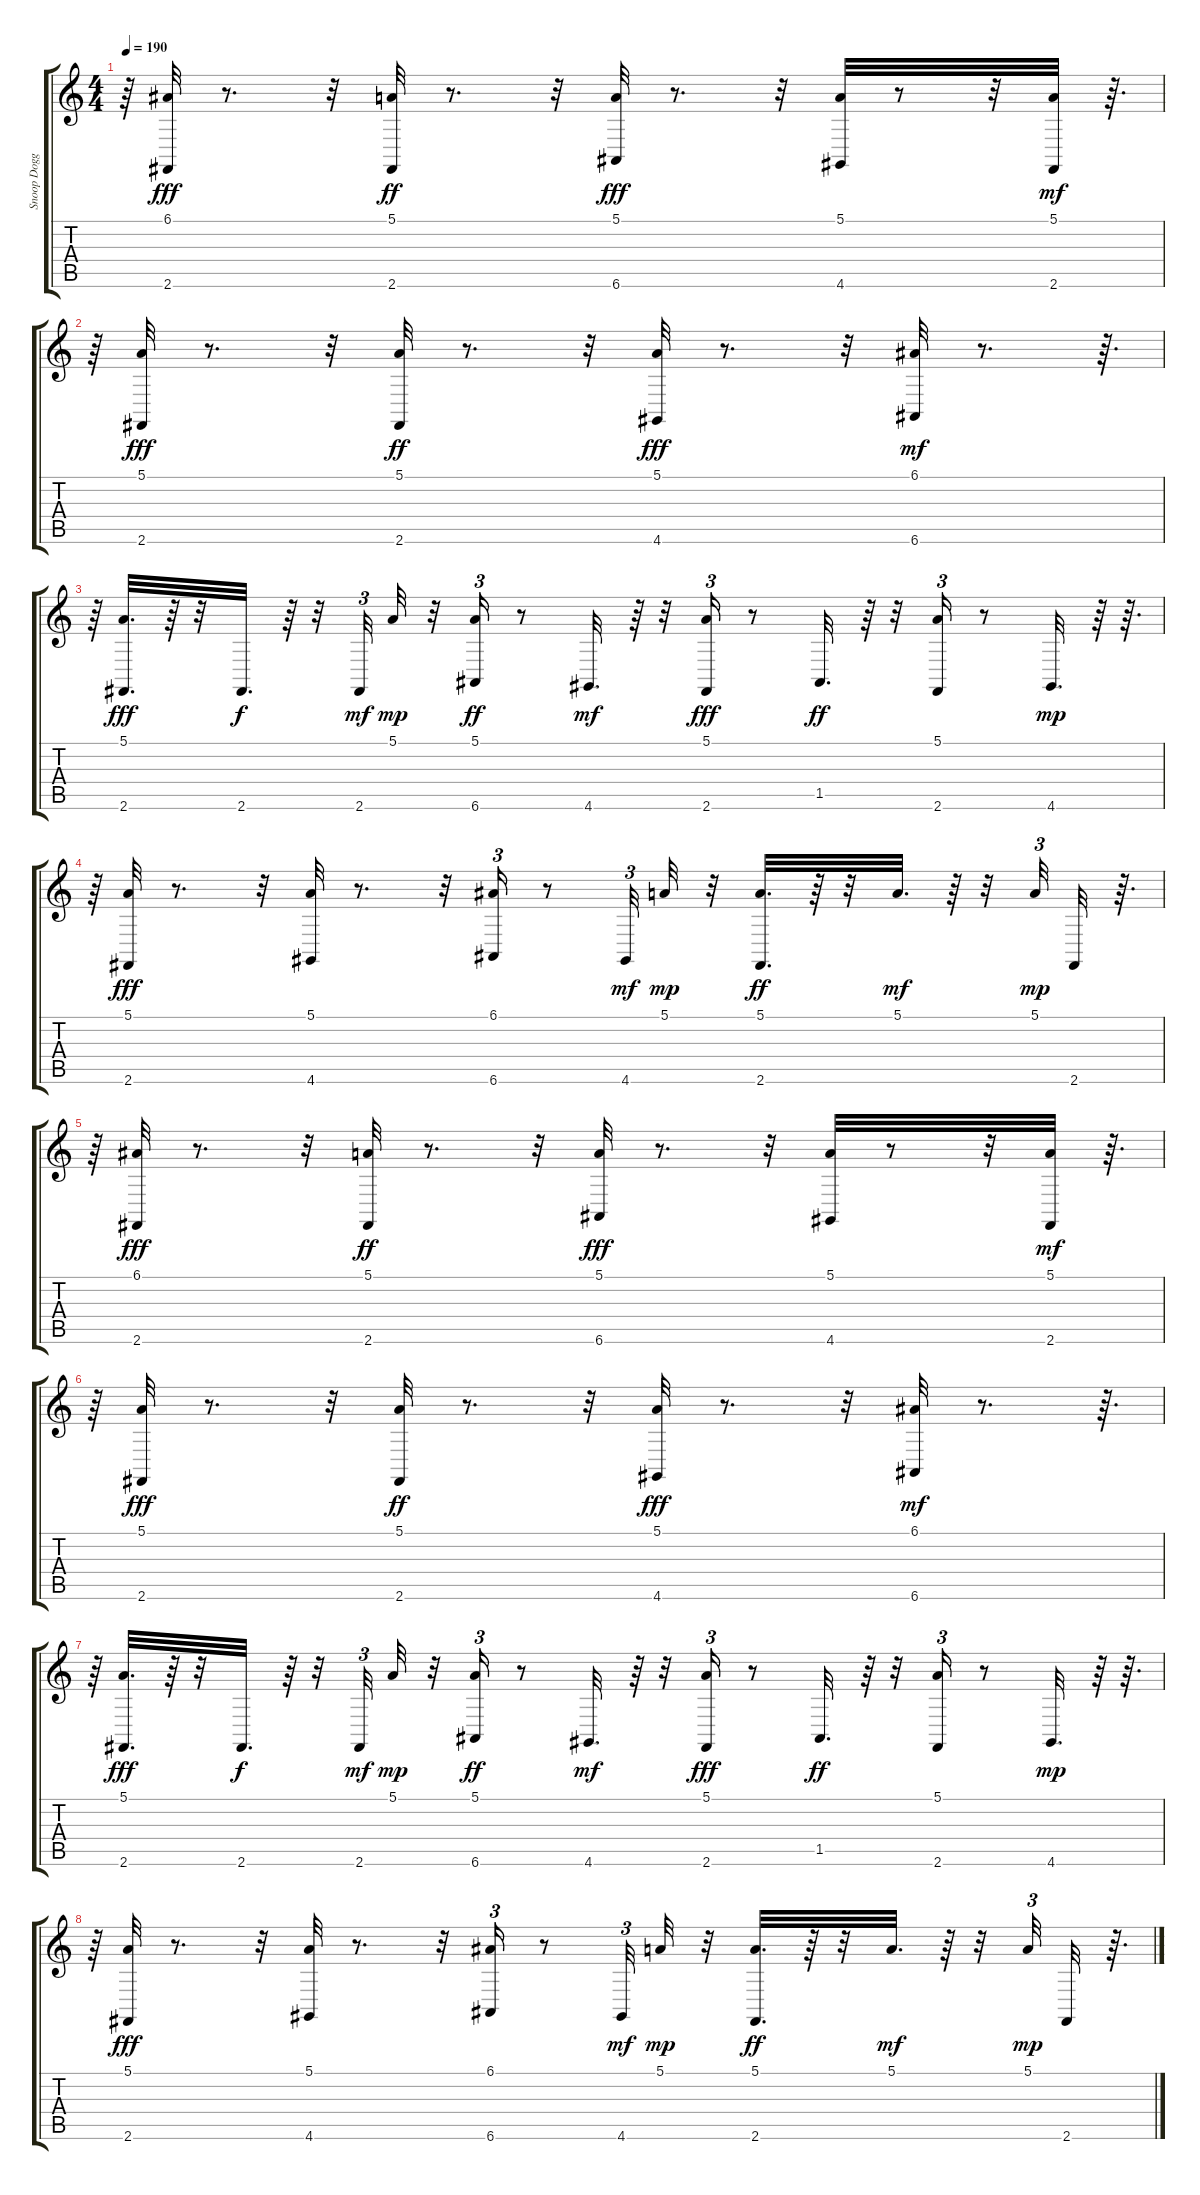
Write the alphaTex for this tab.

\track ("Snoop Dogg" "Snoop Dogg") {instrument acousticgrandpiano}
\staff {score tabs}
\tuning (E4 B3 G3 D3 A2 E2) {hide}
\ts (4 4)
\tempo 190
\clef g2
\ks c
r.64{dy mp} (6.1 2.6).32{dy fff} r.8{d} r.32 (5.1 2.6).32{dy ff} r.8{d} r.32 (5.1 6.6).32{dy fff} r.8{d} r.32 (5.1 4.6).32 r.8 r.32 (5.1 2.6).32{dy mf} r.64{d} |
r.64 (5.1 2.6).32{dy fff} r.8{d} r.32 (5.1 2.6).32{dy ff} r.8{d} r.32 (5.1 4.6).32{dy fff} r.8{d} r.32 (6.1 6.6).32{dy mf} r.8{d} r.64{d} |
r.64 (5.1 2.6).32{d dy fff} r.64 r.32 2.6.32{d dy f} r.64 r.32 2.6.32{tu (3 2) dy mf} 5.1.32{dy mp} r.32 (5.1 6.6).16{tu (3 2) dy ff} r.8 4.6.32{d dy mf} r.64 r.32 (5.1 2.6).16{tu (3 2) dy fff} r.8 1.5.32{d dy ff} r.64 r.32 (5.1 2.6).16{tu (3 2)} r.8 4.6.32{d dy mp} r.64 r.64{d} |
r.64 (5.1 2.6).32{dy fff} r.8{d} r.32 (5.1 4.6).32 r.8{d} r.32 (6.1 6.6).16{tu (3 2)} r.8 4.6.32{tu (3 2) dy mf} 5.1.32{dy mp} r.32 (5.1 2.6).32{d dy ff} r.64 r.32 5.1.32{d dy mf} r.64 r.32 5.1.32{tu (3 2) dy mp} 2.6.32 r.64{d} |
r.64 (6.1 2.6).32{dy fff} r.8{d} r.32 (5.1 2.6).32{dy ff} r.8{d} r.32 (5.1 6.6).32{dy fff} r.8{d} r.32 (5.1 4.6).32 r.8 r.32 (5.1 2.6).32{dy mf} r.64{d} |
r.64 (5.1 2.6).32{dy fff} r.8{d} r.32 (5.1 2.6).32{dy ff} r.8{d} r.32 (5.1 4.6).32{dy fff} r.8{d} r.32 (6.1 6.6).32{dy mf} r.8{d} r.64{d} |
r.64 (5.1 2.6).32{d dy fff} r.64 r.32 2.6.32{d dy f} r.64 r.32 2.6.32{tu (3 2) dy mf} 5.1.32{dy mp} r.32 (5.1 6.6).16{tu (3 2) dy ff} r.8 4.6.32{d dy mf} r.64 r.32 (5.1 2.6).16{tu (3 2) dy fff} r.8 1.5.32{d dy ff} r.64 r.32 (5.1 2.6).16{tu (3 2)} r.8 4.6.32{d dy mp} r.64 r.64{d} |
r.64 (5.1 2.6).32{dy fff} r.8{d} r.32 (5.1 4.6).32 r.8{d} r.32 (6.1 6.6).16{tu (3 2)} r.8 4.6.32{tu (3 2) dy mf} 5.1.32{dy mp} r.32 (5.1 2.6).32{d dy ff} r.64 r.32 5.1.32{d dy mf} r.64 r.32 5.1.32{tu (3 2) dy mp} 2.6.32 r.64{d}
